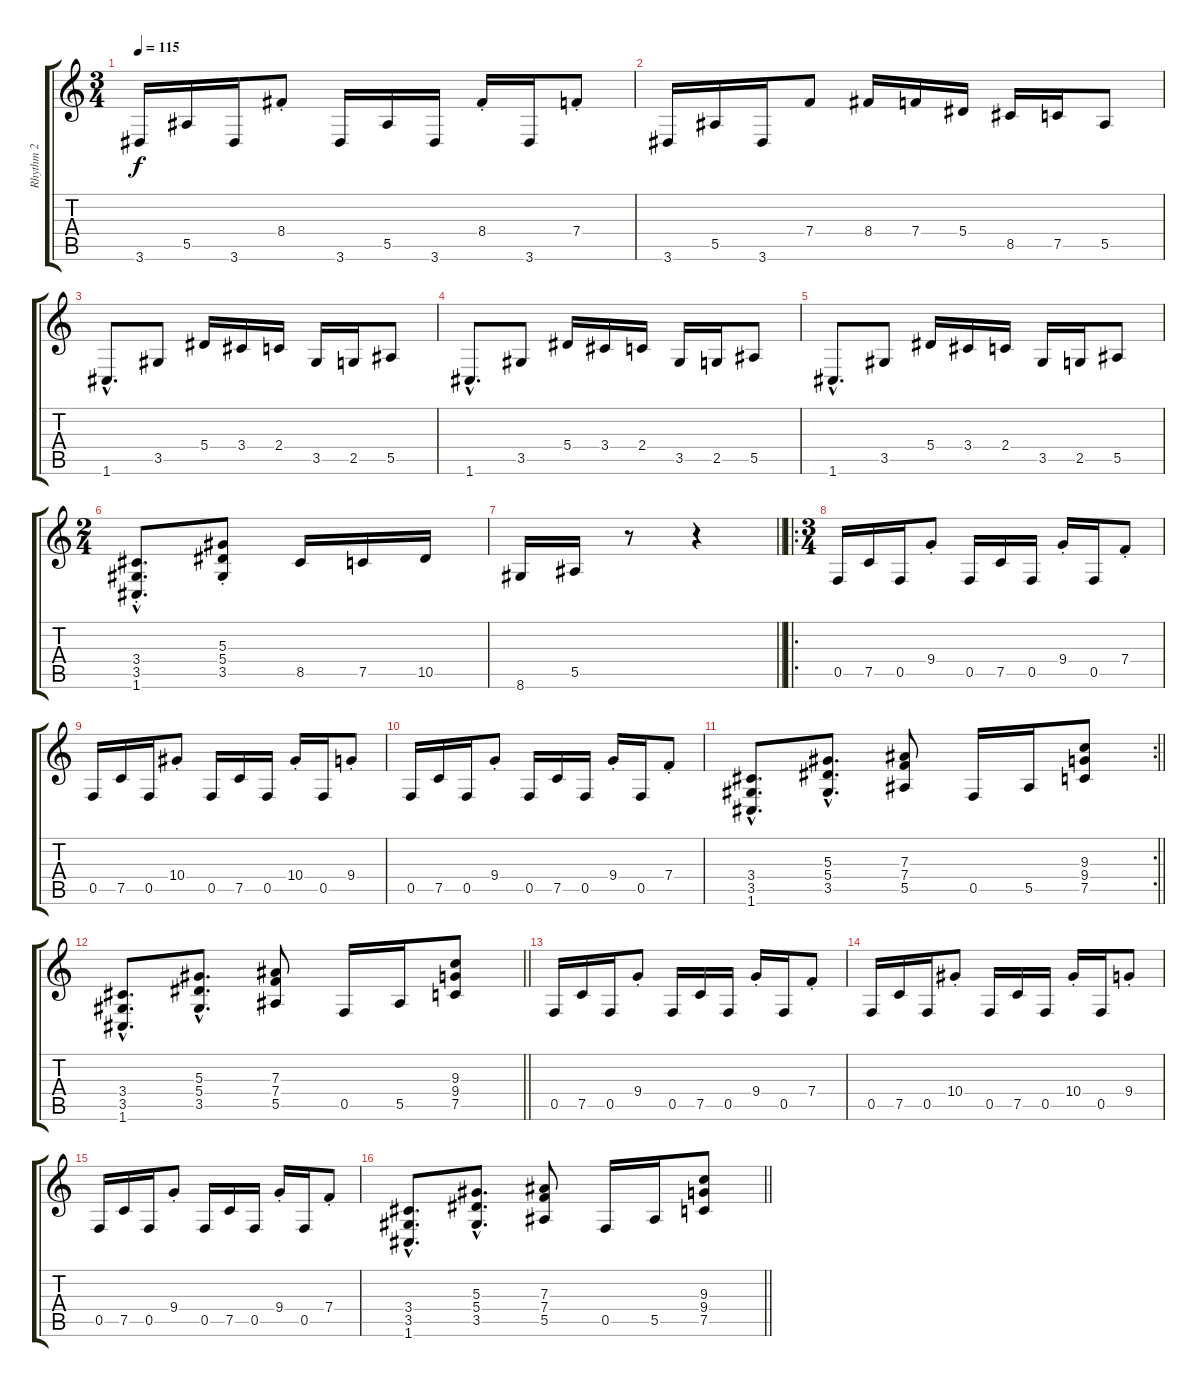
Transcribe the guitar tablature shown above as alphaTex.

\track ("Rhythm 2" "Rhythm 2") {instrument distortionguitar}
\staff {score tabs}
\tuning (C4 G3 Eb3 Bb2 F2 C2) {hide}
\ts (3 4)
\tempo 115
\clef g2
\ks c
3.6.16{dy f} 5.5.16 3.6.16 8.4{st}.8 3.6.16 5.5.16 3.6.16 8.4{st}.16 3.6.16 7.4{st}.8 |
3.6.16 5.5.16 3.6.16 7.4.8 8.4.16 7.4.16 5.4.16 8.5.16 7.5.16 5.5.8 |
1.6{hac}.8{d} 3.5.8 5.4.16 3.4.16 2.4.16 3.5.16 2.5.16 5.5.8 |
1.6{hac}.8{d} 3.5.8 5.4.16 3.4.16 2.4.16 3.5.16 2.5.16 5.5.8 |
1.6{hac}.8{d} 3.5.8 5.4.16 3.4.16 2.4.16 3.5.16 2.5.16 5.5.8 |
\ts (2 4)
(3.4{hac st} 3.5{hac st} 1.6{hac st}).8{d} (5.3{st} 5.4{st} 3.5{st}).8 8.5.16 7.5.16 10.5.16 |
\barLineRight lightlight
8.6.16 5.5.16 r.8 r.4 |
\ro
\ts (3 4)
0.5.16 7.5.16 0.5.16 9.4{st}.8 0.5.16 7.5.16 0.5.16 9.4{st}.16 0.5.16 7.4{st}.8 |
0.5.16 7.5.16 0.5.16 10.4{st}.8 0.5.16 7.5.16 0.5.16 10.4{st}.16 0.5.16 9.4{st}.8 |
0.5.16 7.5.16 0.5.16 9.4{st}.8 0.5.16 7.5.16 0.5.16 9.4{st}.16 0.5.16 7.4{st}.8 |
\rc 2
\barLineRight lightlight
(3.4{hac} 3.5{hac} 1.6{hac}).8{d} (5.3{hac} 5.4{hac} 3.5{hac}).8{d} (7.3 7.4 5.5).8 0.5.16 5.5.16 (9.3 9.4 7.5).8 |
\barLineRight lightlight
(3.4{hac} 3.5{hac} 1.6{hac}).8{d} (5.3{hac} 5.4{hac} 3.5{hac}).8{d} (7.3 7.4 5.5).8 0.5.16 5.5.16 (9.3 9.4 7.5).8 |
0.5.16 7.5.16 0.5.16 9.4{st}.8 0.5.16 7.5.16 0.5.16 9.4{st}.16 0.5.16 7.4{st}.8 |
0.5.16 7.5.16 0.5.16 10.4{st}.8 0.5.16 7.5.16 0.5.16 10.4{st}.16 0.5.16 9.4{st}.8 |
0.5.16 7.5.16 0.5.16 9.4{st}.8 0.5.16 7.5.16 0.5.16 9.4{st}.16 0.5.16 7.4{st}.8 |
\barLineRight lightlight
(3.4{hac} 3.5{hac} 1.6{hac}).8{d} (5.3{hac} 5.4{hac} 3.5{hac}).8{d} (7.3 7.4 5.5).8 0.5.16 5.5.16 (9.3 9.4 7.5).8
